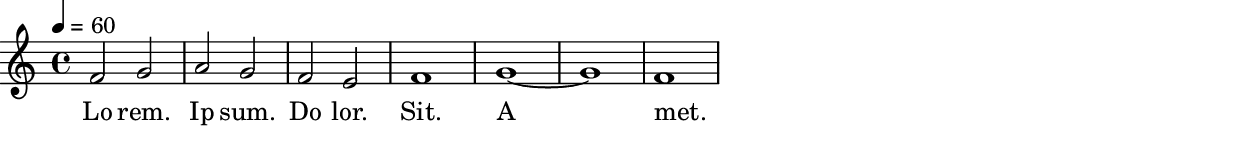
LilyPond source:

%% Generated by lilypond-book
%% Options: [exampleindent=10.16\mm,indent=0\mm,line-width=160\mm,paper-height=845.047\pt,paper-width=597.508\pt,papersize='(cons (* 597.508 pt) (* 845.047 pt))]
\include "lilypond-book-preamble.ly"


% ****************************************************************
% Start cut-&-pastable-section
% ****************************************************************

#(ly:set-option 'eps-box-padding 3.000000)



\paper {
  #(set-paper-size '(cons (* 597.508 pt) (* 845.047 pt)))
  indent = 0\mm
  line-width = 160\mm
  % offset the left padding, also add 1mm as lilypond creates cropped
  % images with a little space on the right
  line-width = #(- line-width (* mm  3.000000) (* mm 1))
}

\layout {
  
}




% ****************************************************************
% ly snippet:
% ****************************************************************
\sourcefilename "out-www/recovered/lyric-repeat-count-midi.ly"
\sourcefileline 0
% Lily was here -- automatically converted by midi2ly.py from out-www/lyric-repeat-count.midi
\version "2.14.0"

\layout {
  \context {
    \Voice
    \remove Note_heads_engraver
    \consists Completion_heads_engraver
    \remove Rest_engraver
    \consists Completion_rest_engraver
  }
}

% included from ./out-www/lyric-repeat-count.header
\header {
texidoc=""
options=""
}
% end

trackAchannelA = {
  
  % [TEXT_EVENT] creator: 
  
  % [TEXT_EVENT] LilyPond 2.25.35              
  
  \time 4/4
  
  \tempo 4 = 60
  \skip 1*7 
}

trackA = <<
  \context Voice = voiceA \trackAchannelA
>>


trackBchannelA = {
  \skip 1*7 
}

trackBchannelB = \relative c {
  f'2 g 
  | % 2
  a g 
  | % 3
  f e 
  | % 4
  f1 
  | % 5
  g\breve f1 
  | % 8
  
}

trackB = <<
  \context Voice = voiceA \trackBchannelA
  \context Voice = voiceB \trackBchannelB
>>


trackCchannelA = \lyricmode {
  "Lo"2 "rem." 
  | % 2
  "Ip" "sum." 
  | % 3
  "Do" "lor." 
  | % 4
  "Sit."1 
  | % 5
  "A"\breve "met."4 " "2. 
  | % 8
  
}

trackC = <<
  \context Lyrics = voiceA \trackCchannelA
>>


\score {
  <<
    \context Staff=trackB \trackA
    \context Staff=trackB \trackB
    \context Lyrics=trackC \trackC
  >>
  \layout {}
  \midi {}
}



% ****************************************************************
% end ly snippet
% ****************************************************************
